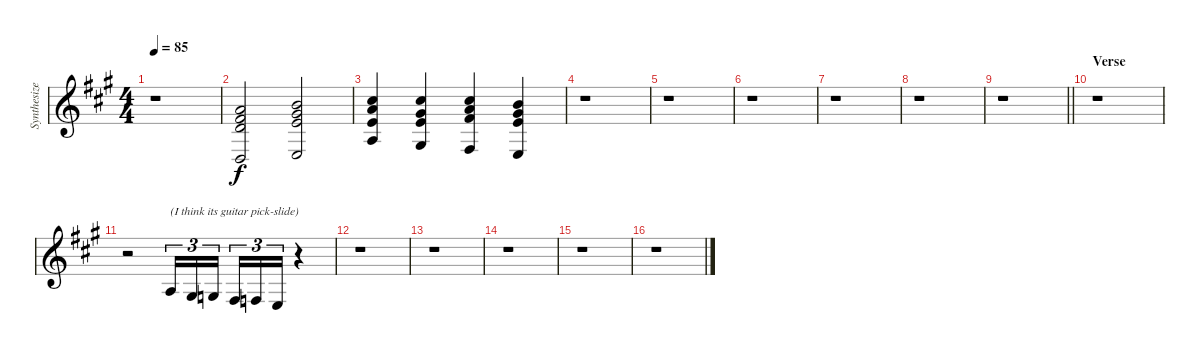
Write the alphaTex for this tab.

\track ("Synthesizer" "Synthesize") {instrument drawbarorgan}
\staff {score}
\tuning (E4 B3 G3 D3 A2 E2) {hide}
\ts (4 4)
\tempo 85
\clef g2
\ks a
r.1{dy f} |
(5.1 7.2 7.3 5.5).2 (7.1 9.2 9.3 7.5).2 |
(9.1 10.2 9.3 12.5).4 (9.1 9.2 9.3 11.5).4 (9.1 10.2 11.3 9.5).4 (7.1 9.2 9.3 7.5).4 |
r.1 |
r.1 |
r.1 |
r.1 |
r.1 |
\barLineRight lightlight
r.1 |
\section ("" "Verse")
r.1 |
r.2 17.6.16{tu (3 2) txt "(I think its guitar pick-slide)" volume 10 balance 2 instrument shamisen} 16.6.16{tu (3 2)} 15.6.16{tu (3 2) beam splitsecondary} 14.6.16{tu (3 2)} 13.6.16{tu (3 2)} 12.6.16{tu (3 2)} r.4{volume 13 balance 8 instrument drawbarorgan} |
r.1 |
r.1 |
r.1 |
r.1 |
r.1
